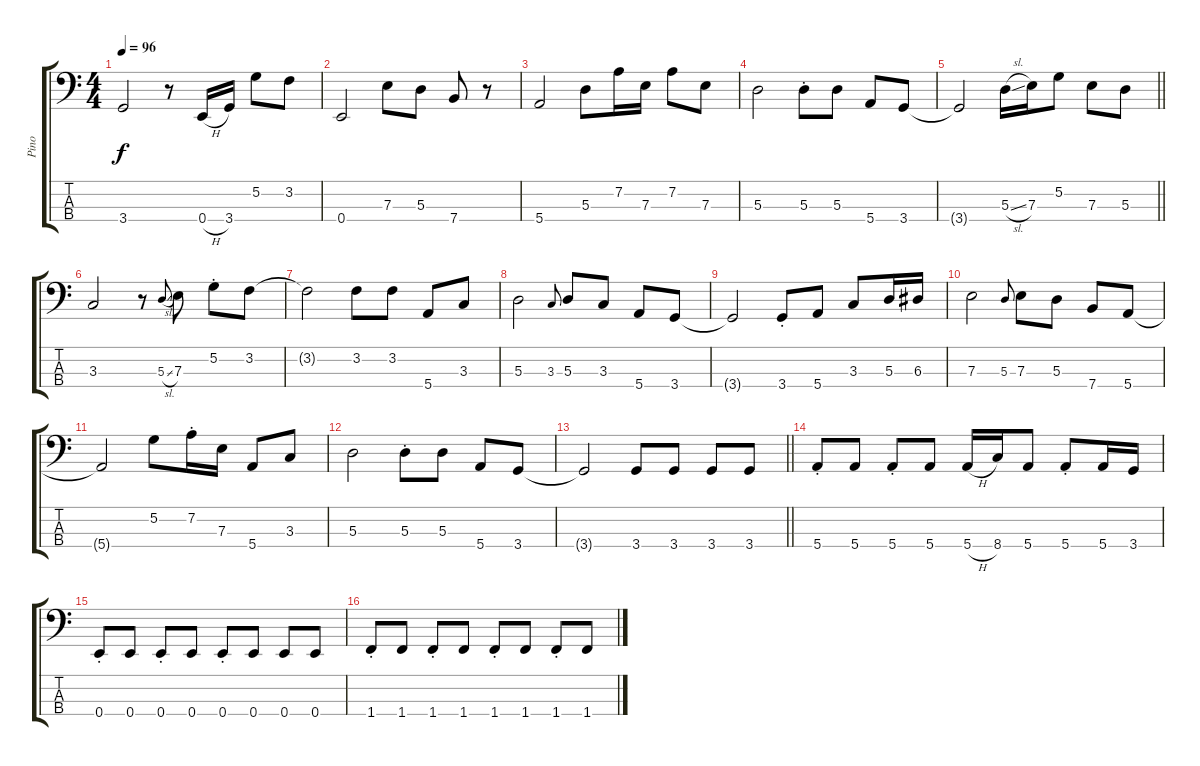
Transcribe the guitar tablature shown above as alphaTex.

\track ("Pino" "Pino") {instrument electricbassfinger}
\staff {score tabs}
\tuning (G2 D2 A1 E1) {hide}
\ts (4 4)
\tempo 96
\clef f4
\ks c
3.4{t}.2{dy f} r.8 0.4{h}.16 3.4.16 5.2.8 3.2.8 |
0.4.2 7.3.8 5.3.8 7.4.8 r.8 |
5.4.2 5.3.8 7.2.16 7.3.16 7.2.8 7.3.8 |
5.3.2 5.3{st}.8 5.3.8 5.4.8 3.4.8 |
\barLineRight lightlight
3.4{t}.2 5.3{sl}.16 7.3.16 5.2.8 7.3.8 5.3.8 |
3.3.2 r.8 5.3{sl}.8{gr onbeat} 7.3.8 5.2{st}.8 3.2.8 |
3.2{t}.2 3.2.8 3.2.8 5.4.8 3.3.8 |
5.3.2 3.3.8{gr onbeat} 5.3.8 3.3.8 5.4.8 3.4.8 |
3.4{t}.2 3.4{st}.8 5.4.8 3.3.8 5.3.16 6.3.16 |
7.3.2 5.3.8{gr onbeat} 7.3.8 5.3.8 7.4.8 5.4.8 |
5.4{t}.2 5.2.8 7.2{st}.16 7.3.16 5.4.8 3.3.8 |
5.3.2 5.3{st}.8 5.3.8 5.4.8 3.4.8 |
\barLineRight lightlight
3.4{t}.2 3.4.8 3.4.8 3.4.8 3.4.8 |
5.4{st}.8 5.4.8 5.4{st}.8 5.4.8 5.4{h}.16 8.4.16 5.4.8 5.4{st}.8 5.4.16 3.4.16 |
0.4{st}.8 0.4.8 0.4{st}.8 0.4.8 0.4{st}.8 0.4.8 0.4.8 0.4.8 |
1.4{st}.8 1.4.8 1.4{st}.8 1.4.8 1.4{st}.8 1.4.8 1.4{st}.8 1.4.8
